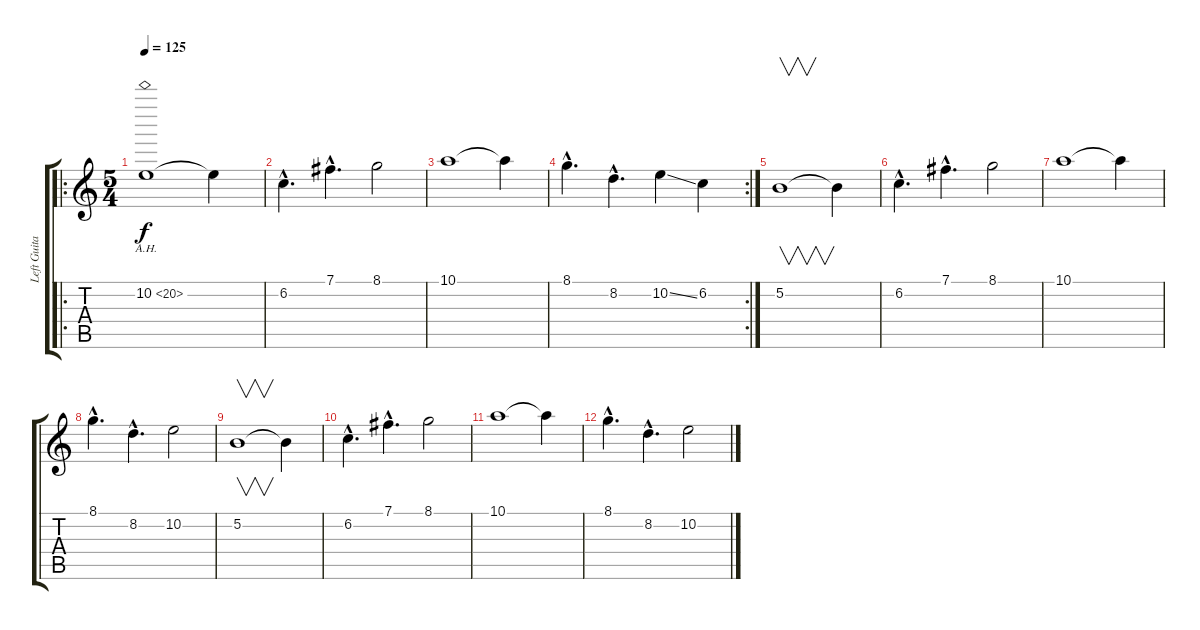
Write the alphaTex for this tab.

\track ("Left Guitar" "Left Guita") {instrument distortionguitar}
\staff {score tabs}
\tuning (B3 Gb3 D3 A2 E2 B1) {hide}
\ro
\ts (5 4)
\tempo 125
\clef g2
\ks c
10.2{ah 10}.1{dy f} 10.2{t}.4 |
6.2{hac}.4{d} 7.1{hac}.4{d} 8.1.2 |
10.1.1 10.1{t}.4 |
\rc 2
8.1{hac}.4{d} 8.2{hac}.4{d} 10.2{ss}.4 6.2.4 |
5.2.1{v} 5.2{t}.4 |
6.2{hac}.4{d} 7.1{hac}.4{d} 8.1.2 |
10.1.1{volume 8} 10.1{t}.4 |
8.1{hac}.4{d} 8.2{hac}.4{d} 10.2.2 |
5.2.1{v} 5.2{t}.4 |
6.2{hac}.4{d volume 0} 7.1{hac}.4{d} 8.1.2 |
10.1.1 10.1{t}.4 |
8.1{hac}.4{d} 8.2{hac}.4{d} 10.2.2
